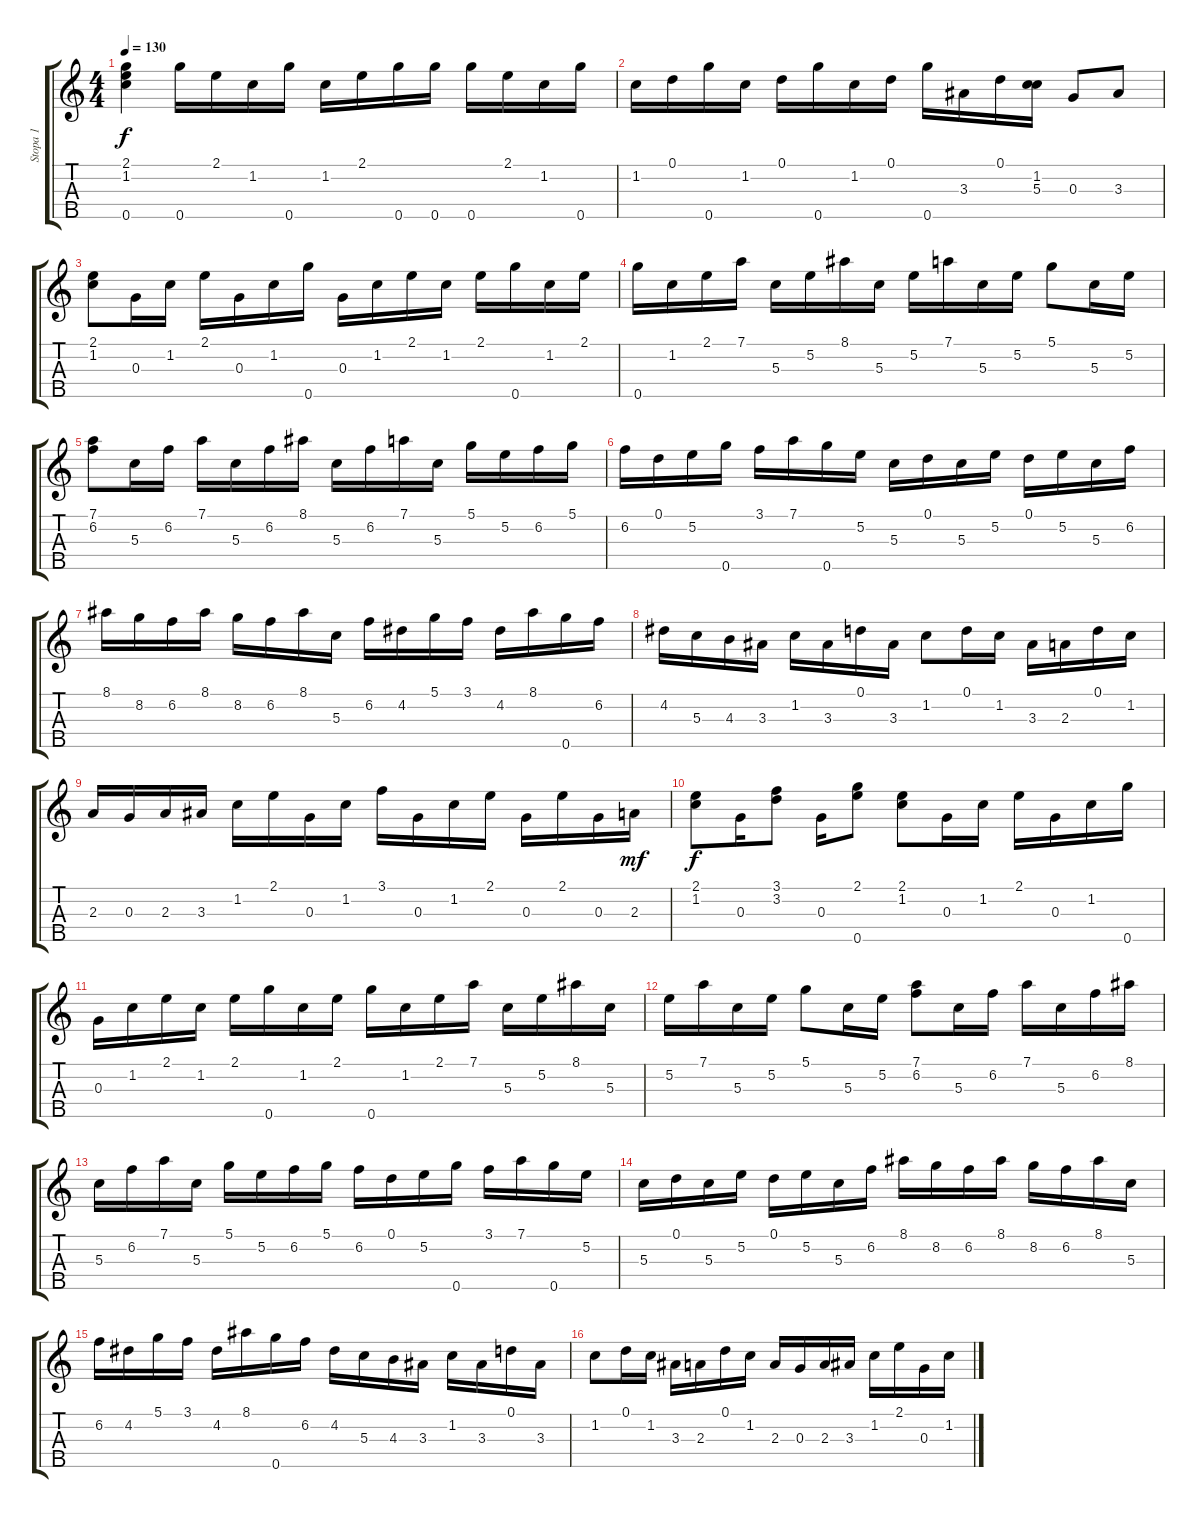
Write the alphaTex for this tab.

\track ("Stopa 1" "Stopa 1") {instrument banjo}
\staff {score tabs}
\tuning (D4 B3 G3 C3 G4) {hide}
\displaytranspose 12
\ts (4 4)
\tempo 130
\clef g2
\ks c
(2.1{t} 1.2{t} 0.5{t}).4{dy f} 0.5.16 2.1.16 1.2.16 0.5.16 1.2.16 2.1.16 0.5.16 0.5.16 0.5.16 2.1.16 1.2.16 0.5.16 |
1.2.16 0.1.16 0.5.16 1.2.16 0.1.16 0.5.16 1.2.16 0.1.16 0.5.16 3.3.16 0.1.16 (1.2 5.3).16 0.3.8{volume 12} 3.3.8 |
(2.1 1.2).8 0.3.16 1.2.16 2.1.16 0.3.16 1.2.16 0.5.16 0.3.16 1.2.16 2.1.16 1.2.16 2.1.16 0.5.16 1.2.16 2.1.16 |
0.5.16 1.2.16 2.1.16 7.1.16 5.3.16 5.2.16 8.1.16 5.3.16 5.2.16 7.1.16 5.3.16 5.2.16 5.1.8 5.3.16 5.2.16 |
(7.1 6.2).8 5.3.16 6.2.16 7.1.16 5.3.16 6.2.16 8.1.16 5.3.16 6.2.16 7.1.16 5.3.16 5.1.16 5.2.16 6.2.16 5.1.16 |
6.2.16 0.1.16 5.2.16 0.5.16 3.1.16 7.1.16 0.5.16 5.2.16 5.3.16 0.1.16 5.3.16 5.2.16 0.1.16 5.2.16 5.3.16 6.2.16 |
8.1.16 8.2.16 6.2.16 8.1.16 8.2.16 6.2.16 8.1.16 5.3.16 6.2.16 4.2.16 5.1.16 3.1.16 4.2.16 8.1.16 0.5.16 6.2.16 |
4.2.16 5.3.16 4.3.16 3.3.16 1.2.16 3.3.16 0.1.16 3.3.16 1.2.8 0.1.16 1.2.16 3.3.16 2.3.16 0.1.16 1.2.16 |
2.3.16 0.3.16 2.3.16 3.3.16 1.2.16 2.1.16 0.3.16 1.2.16 3.1.16 0.3.16 1.2.16 2.1.16 0.3.16 2.1.16 0.3.16 2.3.16{dy mf} |
(2.1 1.2).8{dy f} 0.3.16 (3.1 3.2).8 0.3.16 (2.1 0.5).8 (2.1 1.2).8 0.3.16 1.2.16 2.1.16 0.3.16 1.2.16 0.5.16 |
0.3.16 1.2.16 2.1.16 1.2.16 2.1.16 0.5.16 1.2.16 2.1.16 0.5.16 1.2.16 2.1.16 7.1.16 5.3.16 5.2.16 8.1.16 5.3.16 |
5.2.16 7.1.16 5.3.16 5.2.16 5.1.8 5.3.16 5.2.16 (7.1 6.2).8 5.3.16 6.2.16 7.1.16 5.3.16 6.2.16 8.1.16 |
5.3.16 6.2.16 7.1.16 5.3.16 5.1.16 5.2.16 6.2.16 5.1.16 6.2.16 0.1.16 5.2.16 0.5.16 3.1.16 7.1.16 0.5.16 5.2.16 |
5.3.16 0.1.16 5.3.16 5.2.16 0.1.16 5.2.16 5.3.16 6.2.16 8.1.16 8.2.16 6.2.16 8.1.16 8.2.16 6.2.16 8.1.16 5.3.16 |
6.2.16 4.2.16 5.1.16 3.1.16 4.2.16 8.1.16 0.5.16 6.2.16 4.2.16 5.3.16 4.3.16 3.3.16 1.2.16 3.3.16 0.1.16 3.3.16 |
1.2.8 0.1.16 1.2.16 3.3.16 2.3.16 0.1.16 1.2.16 2.3.16 0.3.16 2.3.16 3.3.16 1.2.16 2.1.16 0.3.16 1.2.16
